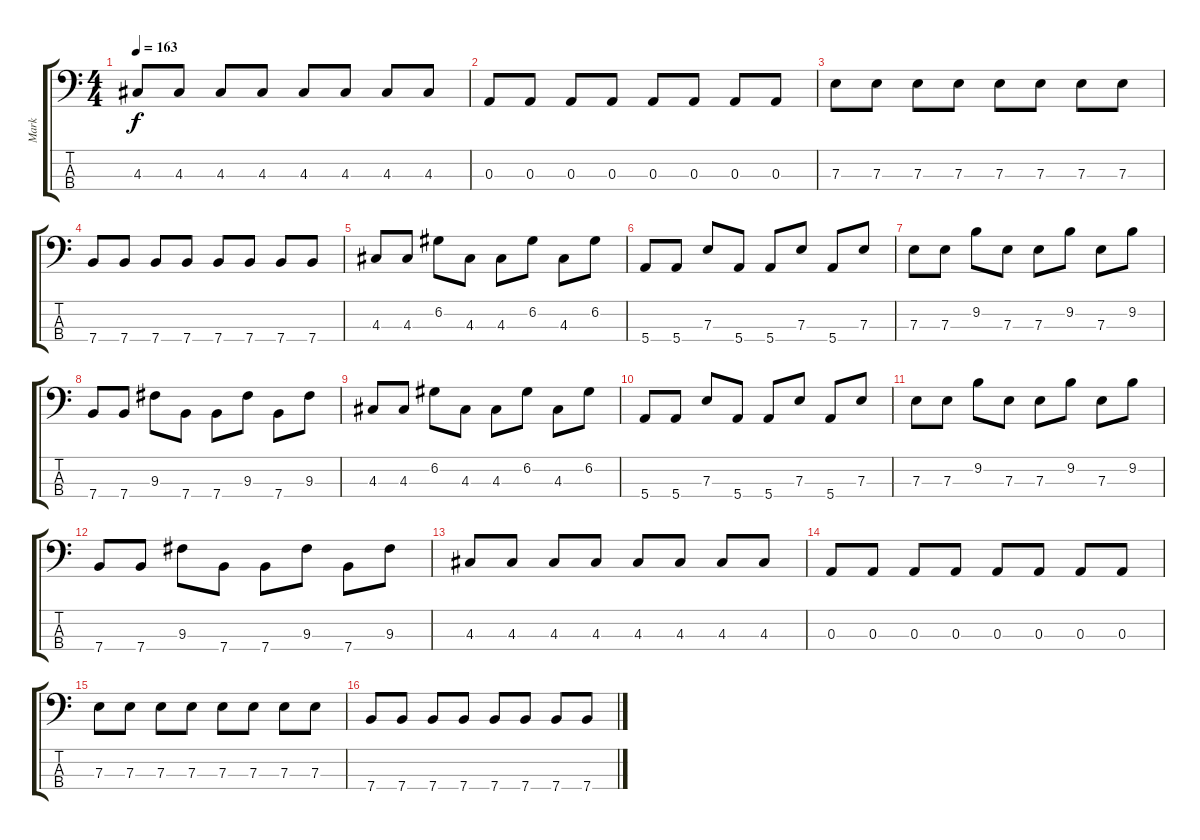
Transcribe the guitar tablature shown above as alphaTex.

\track ("Mark" "Mark") {instrument electricbasspick}
\staff {score tabs}
\tuning (G2 D2 A1 E1) {hide}
\ts (4 4)
\tempo 163
\clef f4
\ks c
4.3.8{dy f} 4.3.8 4.3.8 4.3.8 4.3.8 4.3.8 4.3.8 4.3.8 |
0.3.8 0.3.8 0.3.8 0.3.8 0.3.8 0.3.8 0.3.8 0.3.8 |
7.3.8 7.3.8 7.3.8 7.3.8 7.3.8 7.3.8 7.3.8 7.3.8 |
7.4.8 7.4.8 7.4.8 7.4.8 7.4.8 7.4.8 7.4.8 7.4.8 |
4.3.8 4.3.8 6.2.8 4.3.8 4.3.8 6.2.8 4.3.8 6.2.8 |
5.4.8 5.4.8 7.3.8 5.4.8 5.4.8 7.3.8 5.4.8 7.3.8 |
7.3.8 7.3.8 9.2.8 7.3.8 7.3.8 9.2.8 7.3.8 9.2.8 |
7.4.8 7.4.8 9.3.8 7.4.8 7.4.8 9.3.8 7.4.8 9.3.8 |
4.3.8 4.3.8 6.2.8 4.3.8 4.3.8 6.2.8 4.3.8 6.2.8 |
5.4.8 5.4.8 7.3.8 5.4.8 5.4.8 7.3.8 5.4.8 7.3.8 |
7.3.8 7.3.8 9.2.8 7.3.8 7.3.8 9.2.8 7.3.8 9.2.8 |
7.4.8 7.4.8 9.3.8 7.4.8 7.4.8 9.3.8 7.4.8 9.3.8 |
4.3.8 4.3.8 4.3.8 4.3.8 4.3.8 4.3.8 4.3.8 4.3.8 |
0.3.8 0.3.8 0.3.8 0.3.8 0.3.8 0.3.8 0.3.8 0.3.8 |
7.3.8 7.3.8 7.3.8 7.3.8 7.3.8 7.3.8 7.3.8 7.3.8 |
7.4.8 7.4.8 7.4.8 7.4.8 7.4.8 7.4.8 7.4.8 7.4.8
